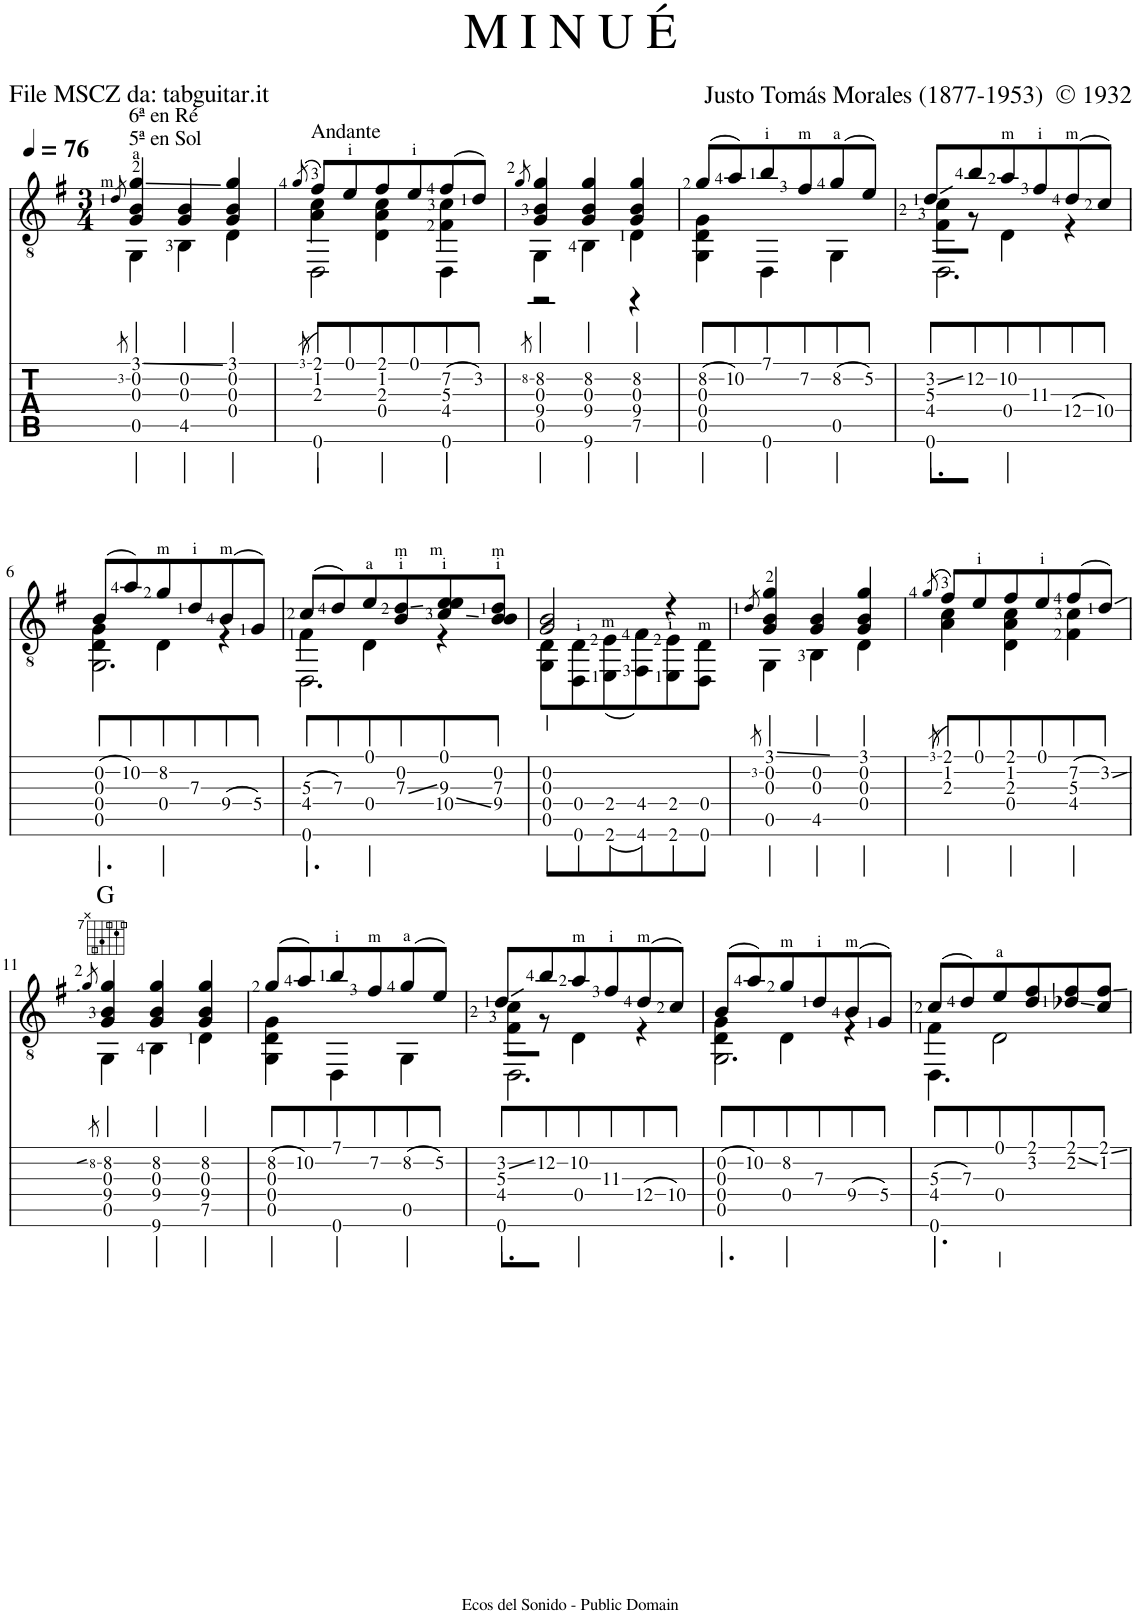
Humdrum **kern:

**kern	**kern	**harte
*part2	*part1	*part1
*staff2	*staff1	*
*I"Chitarra classica (Intavolatura)	*I"Guitar	*
*stria6	*	*
*	*clefGv2	*
*k[f#]	*k[f#]	*
*M3/4	*M3/4	*
*MM76	*MM76	*
=1	=1	=1
8qd/	8qd/	.
*^	*^	*
!	!	!LO:TX:a:t=6ª en Ré	!	!
!	!	!LO:TX:a:t=5ª en Sol	!	!
4G/ 4B/ 4g/	4GG\	4G/ 4B/ 4g/	4GG\	.
4G/ 4B/	4BB\	4G/ 4B/	4BB\	.
4G/ 4B/ 4g/	4D\	4G/ 4B/ 4g/	4D\	.
*v	*v	*	*	*
*	*v	*v	*
=2	=2	=2
(8qg/	(8qg/	.
*^	*^	*
*	*^	*	*^	*
!	!	!	!LO:TX:a:t=Andante	!	!	!
8f#/L)	4A\ 4c\	2DD\	8f#/L)	4A\ 4c\	2DD\	.
8e/	.	.	8e/	.	.	.
8f#/	4D\ 4A\ 4c\	.	8f#/	4D\ 4A\ 4c\	.	.
8e/	.	.	8e/	.	.	.
(8f#/	4F#\ 4c\	4DD\	(8f#/	4F#\ 4c\	4DD\	.
8d/J)	.	.	8d/J)	.	.	.
=3	=3	=3	=3	=3	=3	=3
8qg/	.	.	8qg/	.	.	.
4B/ 4G/ 4g/	4GG\	2r	4G/ 4B/ 4g/	4GG\	2r	.
4B/ 4G/ 4g/	4BB\	.	4G/ 4B/ 4g/	4BB\	.	.
4B/ 4G/ 4g/	4D\	4r	4G/ 4B/ 4g/	4D\	4r	.
*	*v	*v	*	*	*	*
*	*	*	*v	*v	*
=4	=4	=4	=4	=4
(8g/L	4GG\ 4D\ 4G\	(8g/L	4GG\ 4D\ 4G\	.
8a/)	.	8a/)	.	.
8b/	4DD\	8b/	4DD\	.
8f#/	.	8f#/	.	.
(8g/	4GG\	(8g/	4GG\	.
8e/J)	.	8e/J)	.	.
=5	=5	=5	=5	=5
*	*^	*	*^	*
8d/L	8F#\ 8c\L	2.DD\	8d/L	8F#\ 8c\L	2.DD\	.
8b/	8r	.	8b/	8r	.	.
8a/	4D\	.	8a/	4D\	.	.
8f#/	.	.	8f#/	.	.	.
(8d/	4r	.	(8d/	4r	.	.
8c/J)	.	.	8c/J)	.	.	.
!!LO:LB:g=z	!!	!!
=6	=6	=6	=6	=6	=6	=6
(8B/L	4D\ 4G\	2.GG\	(8B/L	4D\ 4G\	2.GG\	.
8a/)	.	.	8a/)	.	.	.
8g/	4D\	.	8g/	4D\	.	.
8d/	.	.	8d/	.	.	.
(8B/	4r	.	(8B/	4r	.	.
8G/J)	.	.	8G/J)	.	.	.
=7	=7	=7	=7	=7	=7	=7
(8c/L	4F#\	2.DD\	(8c/L	4F#\	2.DD\	.
8d/)	.	.	8d/)	.	.	.
8e/	4D\	.	8e/	4D\	.	.
8d/ 8B/	.	.	8B/ 8d/	.	.	.
8c/ 8e/ 8e/	4r	.	8c/ 8e/ 8e/	4r	.	.
8B/ 8d/ 8B/J	.	.	8B/ 8B/ 8d/J	.	.	.
*	*v	*v	*	*	*	*
*	*	*	*v	*v	*
=8	=8	=8	=8	=8
2G/ 2B/	8GG\ 8D\L	2G/ 2B/	8GG\ 8D\L	.
.	8DD\ 8D\	.	8DD\ 8D\	.
.	(8EE\ 8E\	.	(8EE\ 8E\	.
.	8FF#\ 8F#\)	.	8FF#\ 8F#\)	.
4r	8EE\ 8E\	4r	8EE\ 8E\	.
.	8DD\ 8D\J	.	8DD\ 8D\J	.
=9	=9	=9	=9	=9
8qd/	.	8qd/	.	.
4G/ 4B/ 4g/	4GG\	4G/ 4B/ 4g/	4GG\	.
4G/ 4B/	4BB\	4G/ 4B/	4BB\	.
4G/ 4B/ 4g/	4D\	4G/ 4B/ 4g/	4D\	.
=10	=10	=10	=10	=10
(8qg/	.	(8qg/	.	.
8f#/L)	4A\ 4c\	8f#/L)	4A\ 4c\	.
8e/	.	8e/	.	.
8f#/	4D\ 4A\ 4c\	8f#/	4D\ 4A\ 4c\	.
8e/	.	8e/	.	.
(8f#/	4F#\ 4c\	(8f#/	4F#\ 4c\	.
8d/J)	.	8d/J)	.	.
!!LO:LB:g=z	!!
=11	=11	=11	=11	=11
8qg/	.	8qg/	.	.
4B/ 4G/ 4g/	4GG\	4G/ 4B/ 4g/	4GG\	G:maj
4B/ 4G/ 4g/	4BB\	4G/ 4B/ 4g/	4BB\	.
4B/ 4G/ 4g/	4D\	4G/ 4B/ 4g/	4D\	.
=12	=12	=12	=12	=12
(8g/L	4GG\ 4D\ 4G\	(8g/L	4GG\ 4D\ 4G\	.
8a/)	.	8a/)	.	.
8b/	4DD\	8b/	4DD\	.
8f#/	.	8f#/	.	.
(8g/	4GG\	(8g/	4GG\	.
8e/J)	.	8e/J)	.	.
=13	=13	=13	=13	=13
*	*^	*	*^	*
8d/L	8F#\ 8c\L	2.DD\	8d/L	8F#\ 8c\L	2.DD\	.
8b/	8r	.	8b/	8r	.	.
8a/	4D\	.	8a/	4D\	.	.
8f#/	.	.	8f#/	.	.	.
(8d/	4r	.	(8d/	4r	.	.
8c/J)	.	.	8c/J)	.	.	.
=14	=14	=14	=14	=14	=14	=14
(8B/L	4D\ 4G\	2.GG\	(8B/L	4D\ 4G\	2.GG\	.
8a/)	.	.	8a/)	.	.	.
8g/	4D\	.	8g/	4D\	.	.
8d/	.	.	8d/	.	.	.
(8B/	4r	.	(8B/	4r	.	.
8G/J)	.	.	8G/J)	.	.	.
=15	=15	=15	=15	=15	=15	=15
(8c/L	4F#\	4.DD\	(8c/L	4F#\	4.DD\	.
8d/)	.	.	8d/)	.	.	.
8e/	2D\	.	8e/	2D\	.	.
8d/ 8f#/	.	4.ryy	8d/ 8f#/	.	4.ryy	.
8d-X/ 8f#/	.	.	8d-X/ 8f#/	.	.	.
8c/ 8f#/J	.	.	8c/ 8f#/J	.	.	.
*v	*v	*v	*	*	*	*
*	*v	*v	*v	*
=	=	=
*-	*-	*-
